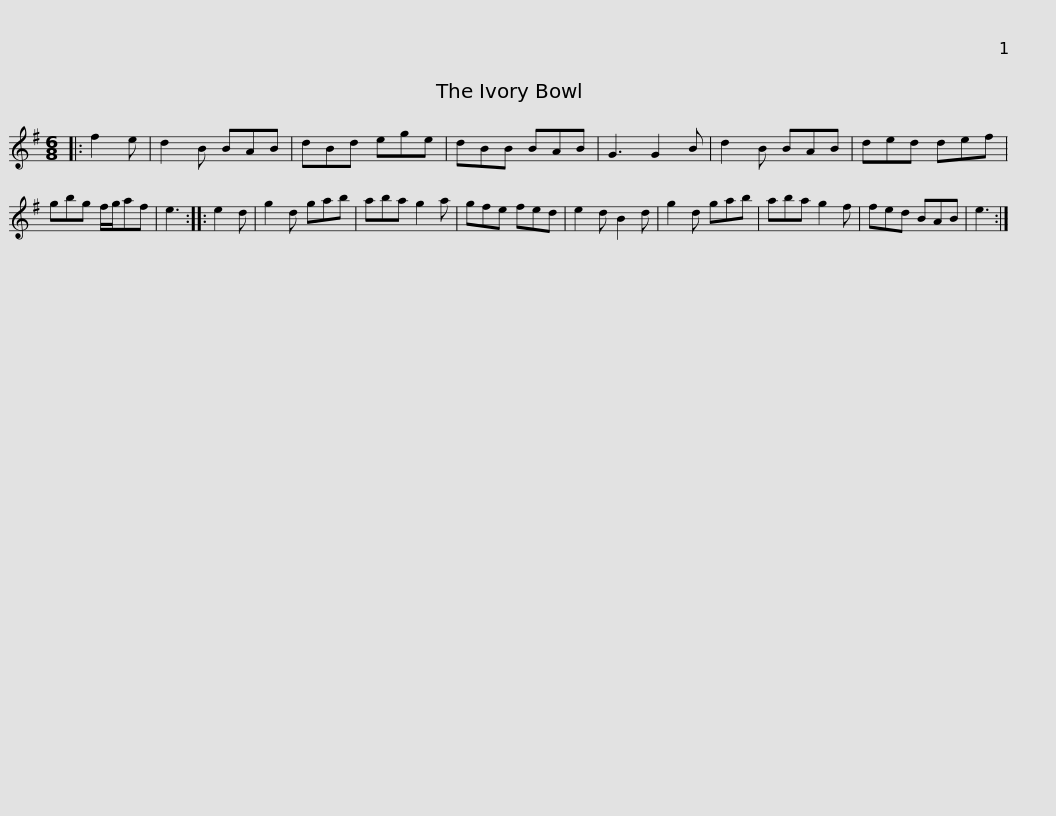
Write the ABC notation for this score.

X:1
L:1/8
M:6/8
I:linebreak $
K:G
V:1 treble
V:1
|: f2 e | d2 B BAB | dBd ege | dBB BAB | G3 G2 B | %5
 d2 B BAB | ded def | gbg f/g/af |$ e3 :: e2 d | %10
 g2 d gab | aba g2 a | gfe fed | e2 d B2 d | g2 d gab | %15
 aba g2 f | fed BAB |$ e3 :| %18
